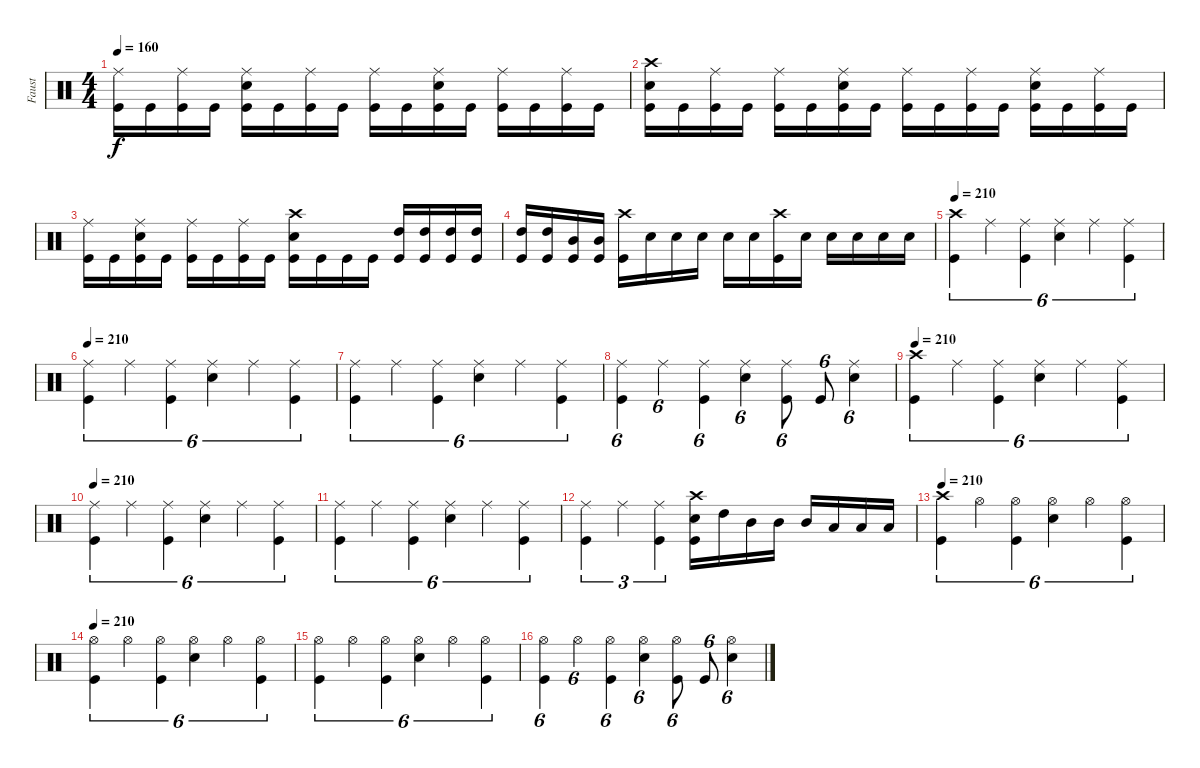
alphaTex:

\track ("Faust" "Faust") {instrument percussion}
\staff {score}
\articulation defaults
\ts (4 4)
\tempo 160
\clef neutral
\ks c
("Kick (hit)" "Ride (middle)").16{dy f} "Kick (hit)".16 ("Kick (hit)" "Ride (middle)").16 "Kick (hit)".16 ("Kick (hit)" "Snare (hit) 2" "Ride (middle)").16 "Kick (hit)".16 ("Kick (hit)" "Ride (middle)").16 "Kick (hit)".16 ("Kick (hit)" "Ride (middle)").16 "Kick (hit)".16 ("Kick (hit)" "Snare (hit) 2" "Ride (middle)").16 "Kick (hit)".16 ("Kick (hit)" "Ride (middle)").16 "Kick (hit)".16 ("Kick (hit)" "Ride (middle)").16 "Kick (hit)".16 |
("Kick (hit)" "Snare (hit) 2" "Crash high (hit)").16 "Kick (hit)".16 ("Kick (hit)" "Ride (middle)").16 "Kick (hit)".16 ("Kick (hit)" "Ride (middle)").16 "Kick (hit)".16 ("Kick (hit)" "Snare (hit) 2" "Ride (middle)").16 "Kick (hit)".16 ("Kick (hit)" "Ride (middle)").16 "Kick (hit)".16 ("Kick (hit)" "Ride (middle)").16 "Kick (hit)".16 ("Kick (hit)" "Snare (hit) 2" "Ride (middle)").16 "Kick (hit)".16 ("Kick (hit)" "Ride (middle)").16 "Kick (hit)".16 |
("Kick (hit)" "Ride (middle)").16 "Kick (hit)".16 ("Kick (hit)" "Snare (hit) 2" "Ride (middle)").16 "Kick (hit)".16 ("Kick (hit)" "Ride (middle)").16 "Kick (hit)".16 ("Kick (hit)" "Ride (middle)").16 "Kick (hit)".16 ("Kick (hit)" "Snare (hit) 2" "Crash high (hit)").16 "Kick (hit)".16 "Kick (hit)".16 "Kick (hit)".16 ("Kick (hit)" "High Tom (hit)").16 ("Kick (hit)" "High Tom (hit)").16 ("Kick (hit)" "High Tom (hit)").16 ("Kick (hit)" "High Tom (hit)").16 |
("Kick (hit)" "High Tom (hit)").16 ("Kick (hit)" "High Tom (hit)").16 ("Kick (hit)" "Mid Tom (hit)").16 ("Kick (hit)" "Mid Tom (hit)").16 ("Kick (hit)" "Crash high (hit)").16 "Snare (hit) 2".16 "Snare (hit) 2".16 "Snare (hit) 2".16 "Snare (hit) 2".16 "Snare (hit) 2".16 ("Kick (hit)" "Crash high (hit)").16 "Snare (hit) 2".16 "Snare (hit) 2".16 "Snare (hit) 2".16 "Snare (hit) 2".16 "Snare (hit) 2".16 |
\tempo 210
("Kick (hit)" "Crash high (hit)").4{tu (6 4)} "Ride (middle)".4{tu (6 4)} ("Kick (hit)" "Ride (middle)").4{tu (6 4)} ("Snare (hit) 2" "Ride (middle)").4{tu (6 4)} "Ride (middle)".4{tu (6 4)} ("Kick (hit)" "Ride (middle)").4{tu (6 4)} |
\tempo 210
("Kick (hit)" "Ride (middle)").4{tu (6 4)} "Ride (middle)".4{tu (6 4)} ("Kick (hit)" "Ride (middle)").4{tu (6 4)} ("Snare (hit) 2" "Ride (middle)").4{tu (6 4)} "Ride (middle)".4{tu (6 4)} ("Kick (hit)" "Ride (middle)").4{tu (6 4)} |
("Kick (hit)" "Ride (middle)").4{tu (6 4)} "Ride (middle)".4{tu (6 4)} ("Kick (hit)" "Ride (middle)").4{tu (6 4)} ("Snare (hit) 2" "Ride (middle)").4{tu (6 4)} "Ride (middle)".4{tu (6 4)} ("Kick (hit)" "Ride (middle)").4{tu (6 4)} |
("Kick (hit)" "Ride (middle)").4{tu (6 4)} "Ride (middle)".4{tu (6 4)} ("Kick (hit)" "Ride (middle)").4{tu (6 4)} ("Snare (hit) 2" "Ride (middle)").4{tu (6 4)} ("Kick (hit)" "Ride (middle)").8{tu (6 4)} "Kick (hit)".8{tu (6 4)} ("Snare (hit) 2" "Ride (middle)").4{tu (6 4)} |
\tempo 210
("Kick (hit)" "Crash high (hit)").4{tu (6 4)} "Ride (middle)".4{tu (6 4)} ("Kick (hit)" "Ride (middle)").4{tu (6 4)} ("Snare (hit) 2" "Ride (middle)").4{tu (6 4)} "Ride (middle)".4{tu (6 4)} ("Kick (hit)" "Ride (middle)").4{tu (6 4)} |
\tempo 210
("Kick (hit)" "Ride (middle)").4{tu (6 4)} "Ride (middle)".4{tu (6 4)} ("Kick (hit)" "Ride (middle)").4{tu (6 4)} ("Snare (hit) 2" "Ride (middle)").4{tu (6 4)} "Ride (middle)".4{tu (6 4)} ("Kick (hit)" "Ride (middle)").4{tu (6 4)} |
("Kick (hit)" "Ride (middle)").4{tu (6 4)} "Ride (middle)".4{tu (6 4)} ("Kick (hit)" "Ride (middle)").4{tu (6 4)} ("Snare (hit) 2" "Ride (middle)").4{tu (6 4)} "Ride (middle)".4{tu (6 4)} ("Kick (hit)" "Ride (middle)").4{tu (6 4)} |
("Kick (hit)" "Ride (middle)").4{tu (3 2)} "Ride (middle)".4{tu (3 2)} ("Kick (hit)" "Ride (middle)").4{tu (3 2)} ("Kick (hit)" "Snare (hit) 2" "Crash high (hit)").16 "High Tom (hit)".16 "Mid Tom (hit)".16 "Mid Tom (hit)".16 "Mid Tom (hit)".16 "Low Tom (hit)".16 "Low Tom (hit)".16 "Low Tom (hit)".16 |
\tempo 210
("Kick (hit)" "Crash high (hit)").4{tu (6 4)} "Hi-Hat (open)".4{tu (6 4)} ("Kick (hit)" "Hi-Hat (open)").4{tu (6 4)} ("Snare (hit) 2" "Hi-Hat (open)").4{tu (6 4)} "Hi-Hat (open)".4{tu (6 4)} ("Kick (hit)" "Hi-Hat (open)").4{tu (6 4)} |
\tempo 210
("Kick (hit)" "Hi-Hat (open)").4{tu (6 4)} "Hi-Hat (open)".4{tu (6 4)} ("Kick (hit)" "Hi-Hat (open)").4{tu (6 4)} ("Snare (hit) 2" "Hi-Hat (open)").4{tu (6 4)} "Hi-Hat (open)".4{tu (6 4)} ("Kick (hit)" "Hi-Hat (open)").4{tu (6 4)} |
("Kick (hit)" "Hi-Hat (open)").4{tu (6 4)} "Hi-Hat (open)".4{tu (6 4)} ("Kick (hit)" "Hi-Hat (open)").4{tu (6 4)} ("Snare (hit) 2" "Hi-Hat (open)").4{tu (6 4)} "Hi-Hat (open)".4{tu (6 4)} ("Kick (hit)" "Hi-Hat (open)").4{tu (6 4)} |
("Kick (hit)" "Hi-Hat (open)").4{tu (6 4)} "Hi-Hat (open)".4{tu (6 4)} ("Kick (hit)" "Hi-Hat (open)").4{tu (6 4)} ("Snare (hit) 2" "Hi-Hat (open)").4{tu (6 4)} ("Kick (hit)" "Hi-Hat (open)").8{tu (6 4)} "Kick (hit)".8{tu (6 4)} ("Snare (hit) 2" "Hi-Hat (open)").4{tu (6 4)}
